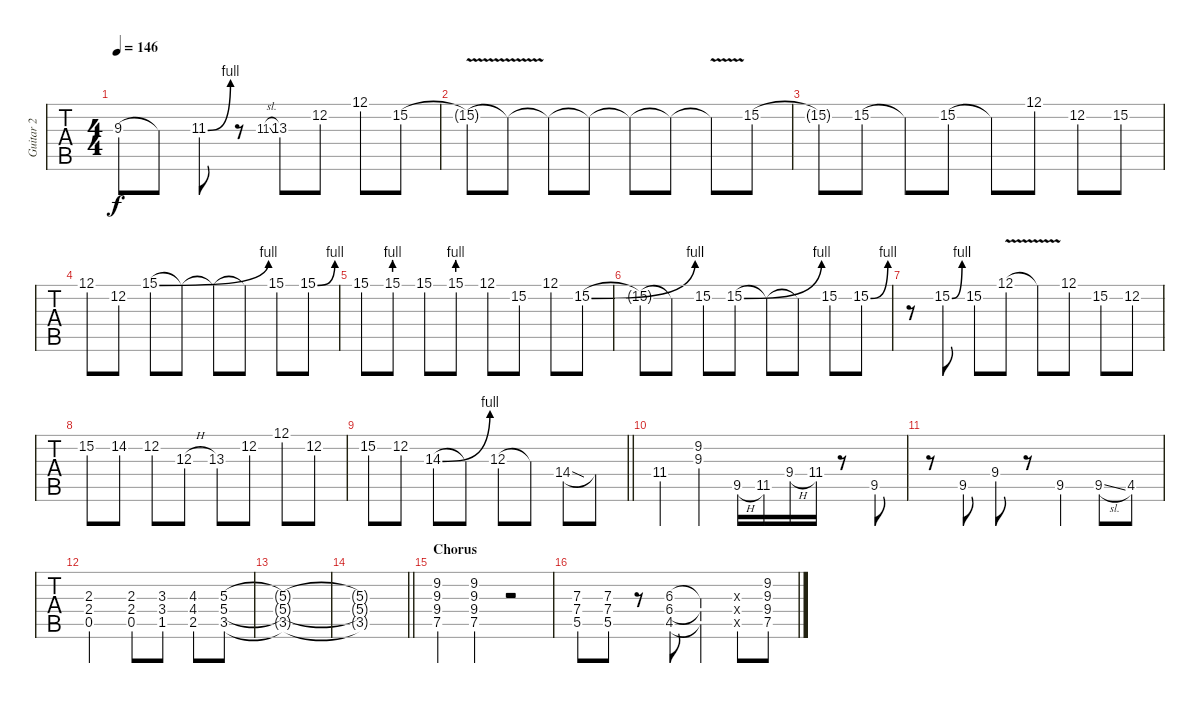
\track ("Guitar 2" "Guitar 2") {instrument overdrivenguitar}
\staff {tabs}
\tuning (E4 B3 G3 D3 A2 E2) {hide}
\ts (4 4)
\tempo 146
\clef g2
\ks e
9.3{t}.8{dy f} 9.3{t}.8 11.3{be (bend 0 0 60 4)}.8 r.8 11.3{sl}.8{gr} 13.3.8 12.2.8 12.1.8 15.2.8 |
15.2{v t}.8 15.2{t}.8 15.2{t}.8 15.2{t}.8 15.2{t}.8 15.2{t}.8 15.2{v t}.8 15.2.8 |
15.2{t}.8 15.2.8 15.2{t}.8 15.2.8 15.2{t}.8 12.1.8 12.2.8 15.2.8 |
12.1.8 12.2.8 15.1{be (bend 0 0 60 4)}.8 15.1{t}.8 15.1{t}.8 15.1{t}.8 15.1.8 15.1{be (bend 0 0 60 4)}.8 |
15.1.8 15.1{be (prebend 0 4 60 4)}.8 15.1.8 15.1{be (prebend 0 4 60 4)}.8 12.1.8 15.2.8 12.1.8 15.2{be (bend 0 0 60 4)}.8 |
15.2{t}.8 15.2{t}.8 15.2.8 15.2{be (bend 0 0 60 4)}.8 15.2{t}.8 15.2{t}.8 15.2.8 15.2{be (bend 0 0 60 4)}.8 |
r.8 15.2{be (bend 0 0 60 4)}.8 15.2.8 12.1{v}.8 12.1{t}.8 12.1.8 15.2.8 12.2.8 |
15.2.8 14.2.8 12.2.8 12.3{h}.8 13.3.8 12.2.8 12.1.8 12.2.8 |
\barLineRight lightlight
15.2.8 12.2.8 14.3{be (bend 0 0 60 4)}.8 14.3{t}.8 12.3.8 12.3{t}.8 14.4{sod}.8 14.4{t}.8 |
11.4.4 (9.2 9.3).4 9.5{h}.16 11.5.16 9.4{h}.16 11.4.16 r.8 9.5.8 |
r.8 9.5.8 9.4.8 r.8 9.5.4 9.5{sl}.8 4.5.8 |
(2.3 2.4 0.5).2 (2.3 2.4 0.5).8 (3.3 3.4 1.5).8 (4.3 4.4 2.5).8 (5.3 5.4 3.5).8 |
(5.3{t} 5.4{t} 3.5{t}).1 |
\barLineRight lightlight
(5.3{t} 5.4{t} 3.5{t}).1 |
\section ("" "Chorus")
(9.2 9.3 9.4 7.5).4 (9.2 9.3 9.4 7.5).4 r.2 |
(7.3 7.4 5.5).8 (7.3 7.4 5.5).8 r.8 (6.3 6.4 4.5).8 (6.3{t} 6.4{t} 4.5{t}).4 (6.3{x} 6.4{x} 4.5{x}).8 (9.2 9.3 9.4 7.5).8
